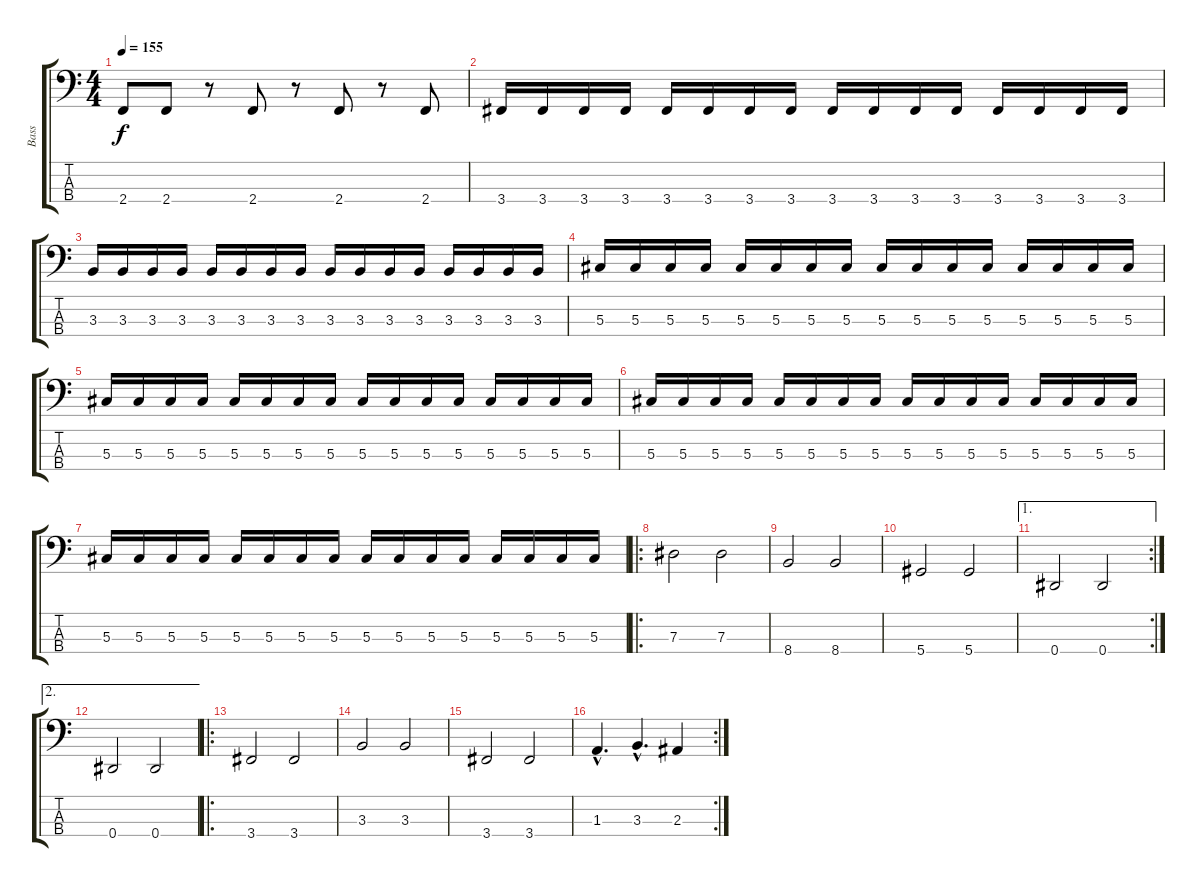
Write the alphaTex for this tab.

\track ("Bass" "Bass") {instrument electricbasspick}
\staff {score tabs}
\tuning (Gb2 Db2 Ab1 Eb1) {hide}
\ts (4 4)
\tempo 155
\clef f4
\ks c
2.4.8{dy f} 2.4.8 r.8 2.4.8 r.8 2.4.8 r.8 2.4.8 |
3.4.16 3.4.16 3.4.16 3.4.16 3.4.16 3.4.16 3.4.16 3.4.16 3.4.16 3.4.16 3.4.16 3.4.16 3.4.16 3.4.16 3.4.16 3.4.16 |
3.3.16 3.3.16 3.3.16 3.3.16 3.3.16 3.3.16 3.3.16 3.3.16 3.3.16 3.3.16 3.3.16 3.3.16 3.3.16 3.3.16 3.3.16 3.3.16 |
5.3.16 5.3.16 5.3.16 5.3.16 5.3.16 5.3.16 5.3.16 5.3.16 5.3.16 5.3.16 5.3.16 5.3.16 5.3.16 5.3.16 5.3.16 5.3.16 |
5.3.16 5.3.16 5.3.16 5.3.16 5.3.16 5.3.16 5.3.16 5.3.16 5.3.16 5.3.16 5.3.16 5.3.16 5.3.16 5.3.16 5.3.16 5.3.16 |
5.3.16 5.3.16 5.3.16 5.3.16 5.3.16 5.3.16 5.3.16 5.3.16 5.3.16 5.3.16 5.3.16 5.3.16 5.3.16 5.3.16 5.3.16 5.3.16 |
5.3.16 5.3.16 5.3.16 5.3.16 5.3.16 5.3.16 5.3.16 5.3.16 5.3.16 5.3.16 5.3.16 5.3.16 5.3.16 5.3.16 5.3.16 5.3.16 |
\ro
7.3.2 7.3.2 |
8.4.2 8.4.2 |
5.4.2 5.4.2 |
\ae 1
\rc 2
0.4.2 0.4.2 |
\ae 2
0.4.2 0.4.2 |
\ro
3.4.2 3.4.2 |
3.3.2 3.3.2 |
3.4.2 3.4.2 |
\rc 2
1.3{hac}.4{d} 3.3{hac}.4{d} 2.3.4
